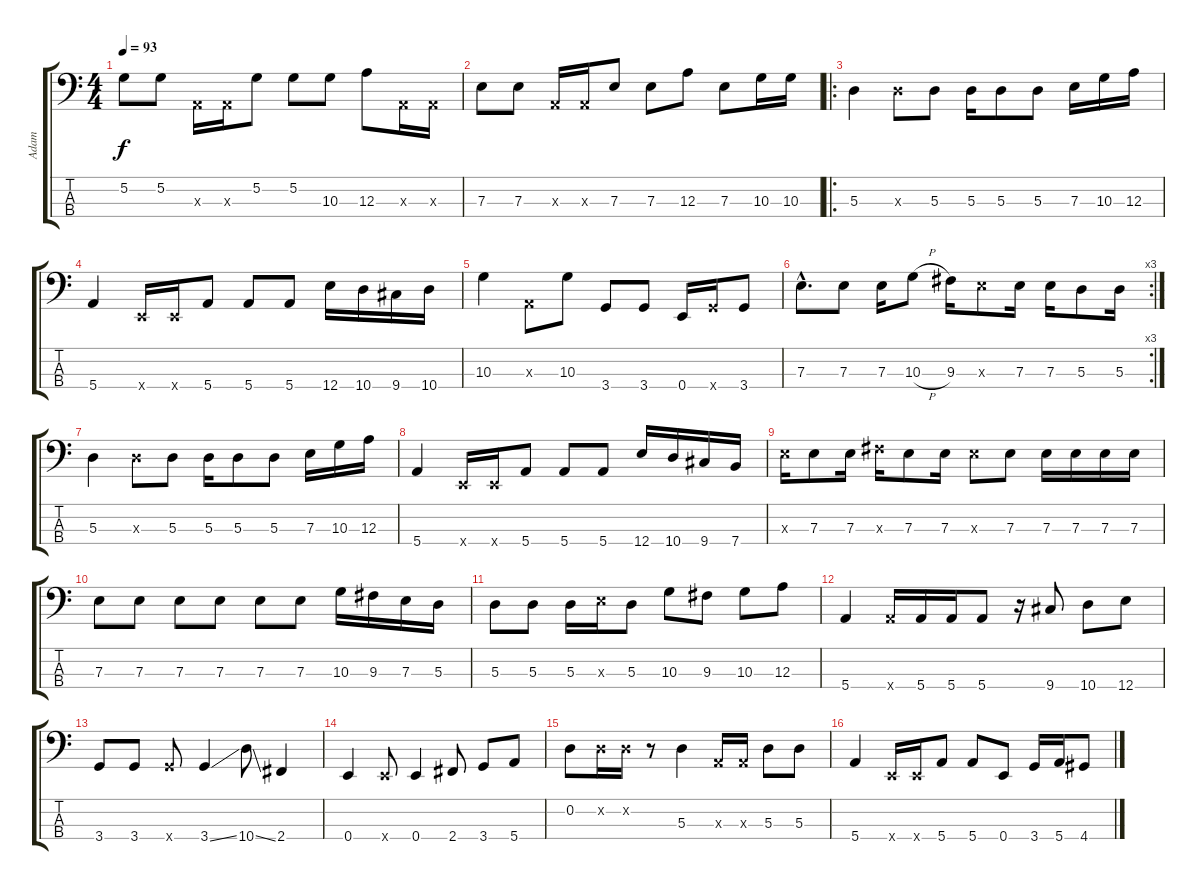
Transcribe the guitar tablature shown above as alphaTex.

\track ("Adam" "Adam") {instrument electricbassfinger}
\staff {score tabs}
\tuning (G2 D2 A1 E1) {hide}
\ts (4 4)
\tempo 93
\clef f4
\ks c
5.2.8{dy f} 5.2.8 0.3{x}.16 0.3{x}.16 5.2.8 5.2.8 10.3.8 12.3.8 0.3{x}.16 0.3{x}.16 |
7.3.8 7.3.8 0.3{x}.16 0.3{x}.16 7.3.8 7.3.8 12.3.8 7.3.8 10.3.16 10.3.16 |
\ro
5.3.4 5.3{x}.8 5.3.8 5.3.16 5.3.8 5.3.8 7.3.16 10.3.16 12.3.16 |
5.4.4 0.4{x}.16 0.4{x}.16 5.4.8 5.4.8 5.4.8 12.4.16 10.4.16 9.4.16 10.4.16 |
10.3.4 0.3{x}.8 10.3.8 3.4.8 3.4.8 0.4.16 3.4{x}.16 3.4.8 |
\rc 3
7.3{hac}.8{d} 7.3.8 7.3.16 10.3{h}.8 9.3.16 7.3{x}.8 7.3.16 7.3.16 5.3.8 5.3.16 |
5.3.4 5.3{x}.8 5.3.8 5.3.16 5.3.8 5.3.8 7.3.16 10.3.16 12.3.16 |
5.4.4 0.4{x}.16 0.4{x}.16 5.4.8 5.4.8 5.4.8 12.4.16 10.4.16 9.4.16 7.4.16 |
7.3{x}.16 7.3.8 7.3.16 9.3{x}.16 7.3.8 7.3.16 7.3{x}.8 7.3.8 7.3.16 7.3.16 7.3.16 7.3.16 |
7.3.8 7.3.8 7.3.8 7.3.8 7.3.8 7.3.8 10.3.16 9.3.16 7.3.16 5.3.16 |
5.3.8 5.3.8 5.3.16 7.3{x}.16 5.3.8 10.3.8 9.3.8 10.3.8 12.3.8 |
5.4.4 5.4{x}.16 5.4.16 5.4.16 5.4.8 r.16 9.4.8 10.4.8 12.4.8 |
3.4.8 3.4.8 3.4{x}.8 3.4{ss}.4 10.4{ss}.8 2.4.4 |
0.4.4 0.4{x}.8 0.4.4 2.4.8 3.4.8 5.4.8 |
0.2.8 0.2{x}.16 0.2{x}.16 r.8 5.3.4 0.3{x}.16 0.3{x}.16 5.3.8 5.3.8 |
5.4.4 0.4{x}.16 0.4{x}.16 5.4.8 5.4.8 0.4.8 3.4.16 5.4.16 4.4.8
